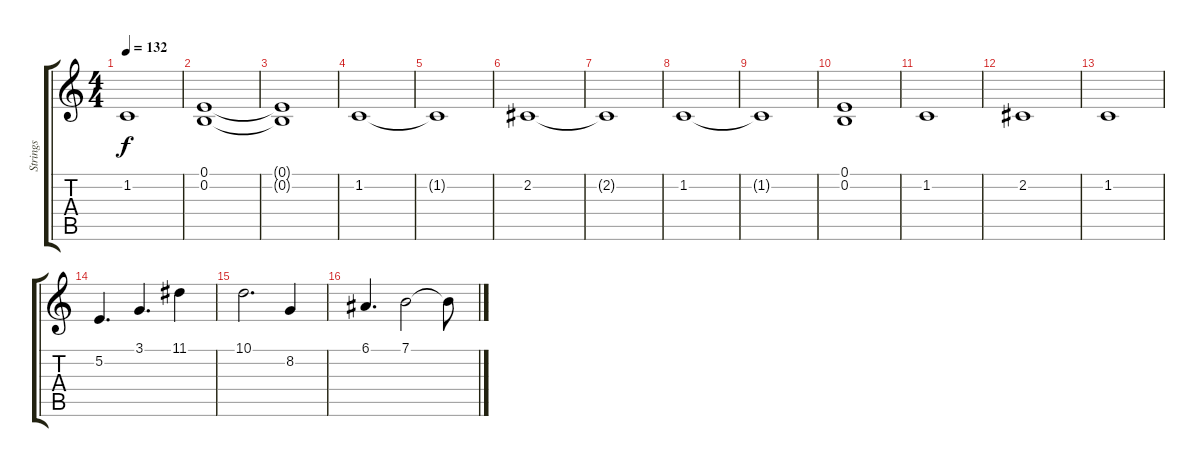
\track ("Strings" "Strings") {instrument synthstrings2}
\staff {score tabs}
\tuning (E4 B3 G3 D3 A2 E2) {hide}
\ts (4 4)
\tempo 132
\clef g2
\ks c
1.2{t}.1{dy f} |
(0.1 0.2).1 |
(0.1{t} 0.2{t}).1 |
1.2.1 |
1.2{t}.1 |
2.2.1 |
2.2{t}.1 |
1.2.1 |
1.2{t}.1 |
(0.1 0.2).1 |
1.2.1 |
2.2.1 |
1.2.1 |
5.2.4{d} 3.1.4{d} 11.1.4 |
10.1.2{d} 8.2.4 |
6.1.4{d} 7.1.2 7.1{t}.8
